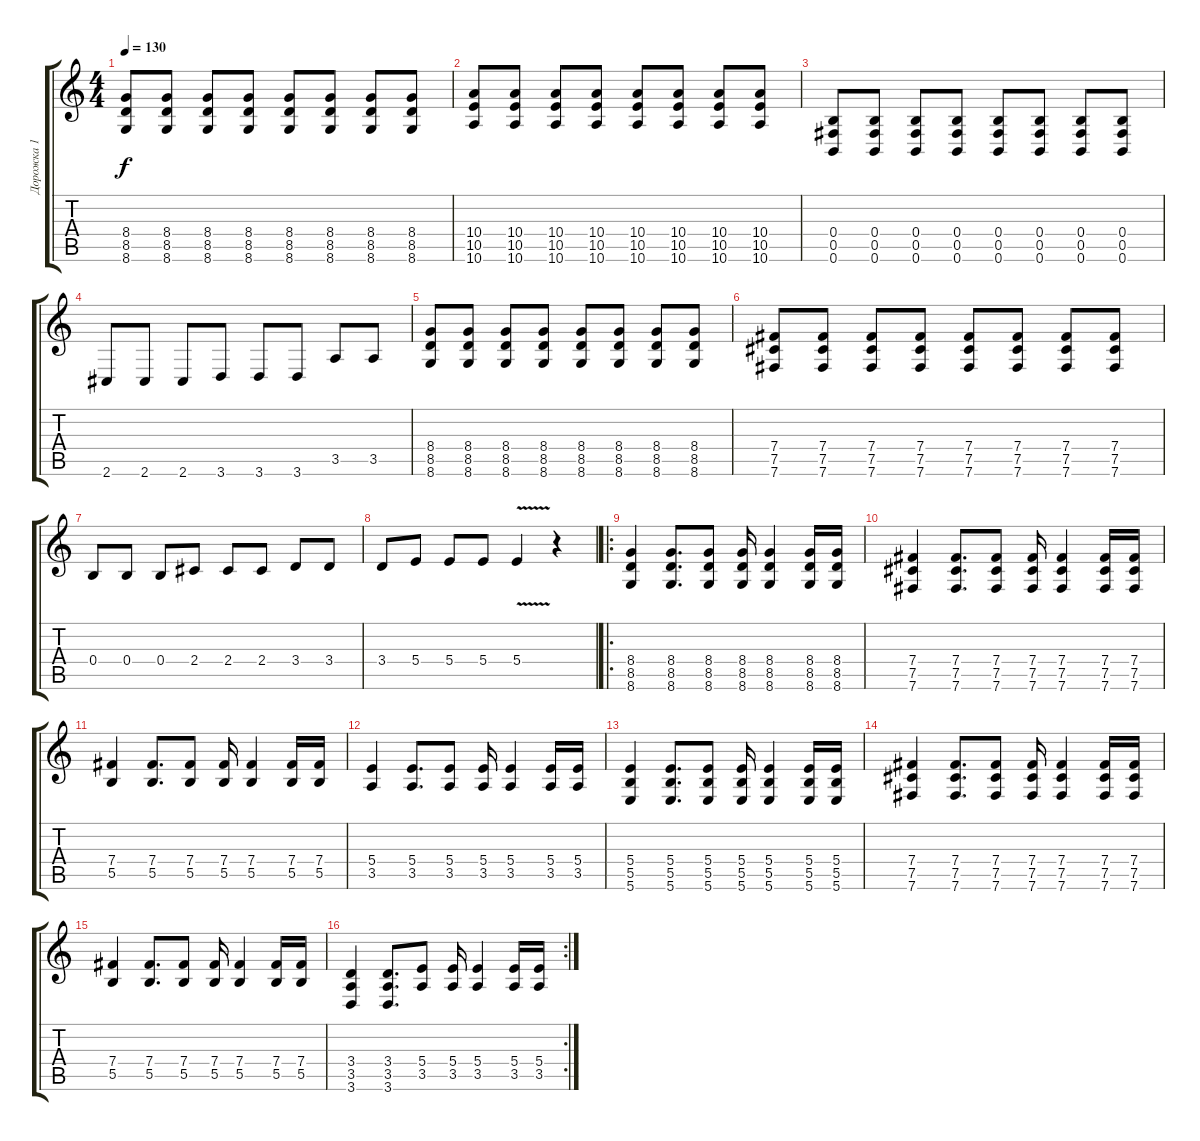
\track ("Дорожка 1" "Дорожка 1") {instrument distortionguitar}
\staff {score tabs}
\tuning (Db4 Ab3 E3 B2 Gb2 B1) {hide}
\ts (4 4)
\tempo 130
\clef g2
\ks c
(8.4 8.5 8.6).8{dy f} (8.4 8.5 8.6).8 (8.4 8.5 8.6).8 (8.4 8.5 8.6).8 (8.4 8.5 8.6).8 (8.4 8.5 8.6).8 (8.4 8.5 8.6).8 (8.4 8.5 8.6).8 |
(10.4 10.5 10.6).8 (10.4 10.5 10.6).8 (10.4 10.5 10.6).8 (10.4 10.5 10.6).8 (10.4 10.5 10.6).8 (10.4 10.5 10.6).8 (10.4 10.5 10.6).8 (10.4 10.5 10.6).8 |
(0.4 0.5 0.6).8 (0.4 0.5 0.6).8 (0.4 0.5 0.6).8 (0.4 0.5 0.6).8 (0.4 0.5 0.6).8 (0.4 0.5 0.6).8 (0.4 0.5 0.6).8 (0.4 0.5 0.6).8 |
2.6.8 2.6.8 2.6.8 3.6.8 3.6.8 3.6.8 3.5.8 3.5.8 |
(8.4 8.5 8.6).8 (8.4 8.5 8.6).8 (8.4 8.5 8.6).8 (8.4 8.5 8.6).8 (8.4 8.5 8.6).8 (8.4 8.5 8.6).8 (8.4 8.5 8.6).8 (8.4 8.5 8.6).8 |
(7.4 7.5 7.6).8 (7.4 7.5 7.6).8 (7.4 7.5 7.6).8 (7.4 7.5 7.6).8 (7.4 7.5 7.6).8 (7.4 7.5 7.6).8 (7.4 7.5 7.6).8 (7.4 7.5 7.6).8 |
0.4.8 0.4.8 0.4.8 2.4.8 2.4.8 2.4.8 3.4.8 3.4.8 |
3.4.8 5.4.8 5.4.8 5.4.8 5.4{v}.4 r.4 |
\ro
(8.4 8.5 8.6).4 (8.4 8.5 8.6).8{d} (8.4 8.5 8.6).8 (8.4 8.5 8.6).16 (8.4 8.5 8.6).4 (8.4 8.5 8.6).16 (8.4 8.5 8.6).16 |
(7.4 7.5 7.6).4 (7.4 7.5 7.6).8{d} (7.4 7.5 7.6).8 (7.4 7.5 7.6).16 (7.4 7.5 7.6).4 (7.4 7.5 7.6).16 (7.4 7.5 7.6).16 |
(7.4 5.5).4 (7.4 5.5).8{d} (7.4 5.5).8 (7.4 5.5).16 (7.4 5.5).4 (7.4 5.5).16 (7.4 5.5).16 |
(5.4 3.5).4 (5.4 3.5).8{d} (5.4 3.5).8 (5.4 3.5).16 (5.4 3.5).4 (5.4 3.5).16 (5.4 3.5).16 |
(5.4 5.5 5.6).4 (5.4 5.5 5.6).8{d} (5.4 5.5 5.6).8 (5.4 5.5 5.6).16 (5.4 5.5 5.6).4 (5.4 5.5 5.6).16 (5.4 5.5 5.6).16 |
(7.4 7.5 7.6).4 (7.4 7.5 7.6).8{d} (7.4 7.5 7.6).8 (7.4 7.5 7.6).16 (7.4 7.5 7.6).4 (7.4 7.5 7.6).16 (7.4 7.5 7.6).16 |
(7.4 5.5).4 (7.4 5.5).8{d} (7.4 5.5).8 (7.4 5.5).16 (7.4 5.5).4 (7.4 5.5).16 (7.4 5.5).16 |
\rc 2
(3.4 3.5 3.6).4 (3.4 3.5 3.6).8{d} (5.4 3.5).8 (5.4 3.5).16 (5.4 3.5).4 (5.4 3.5).16 (5.4 3.5).16
